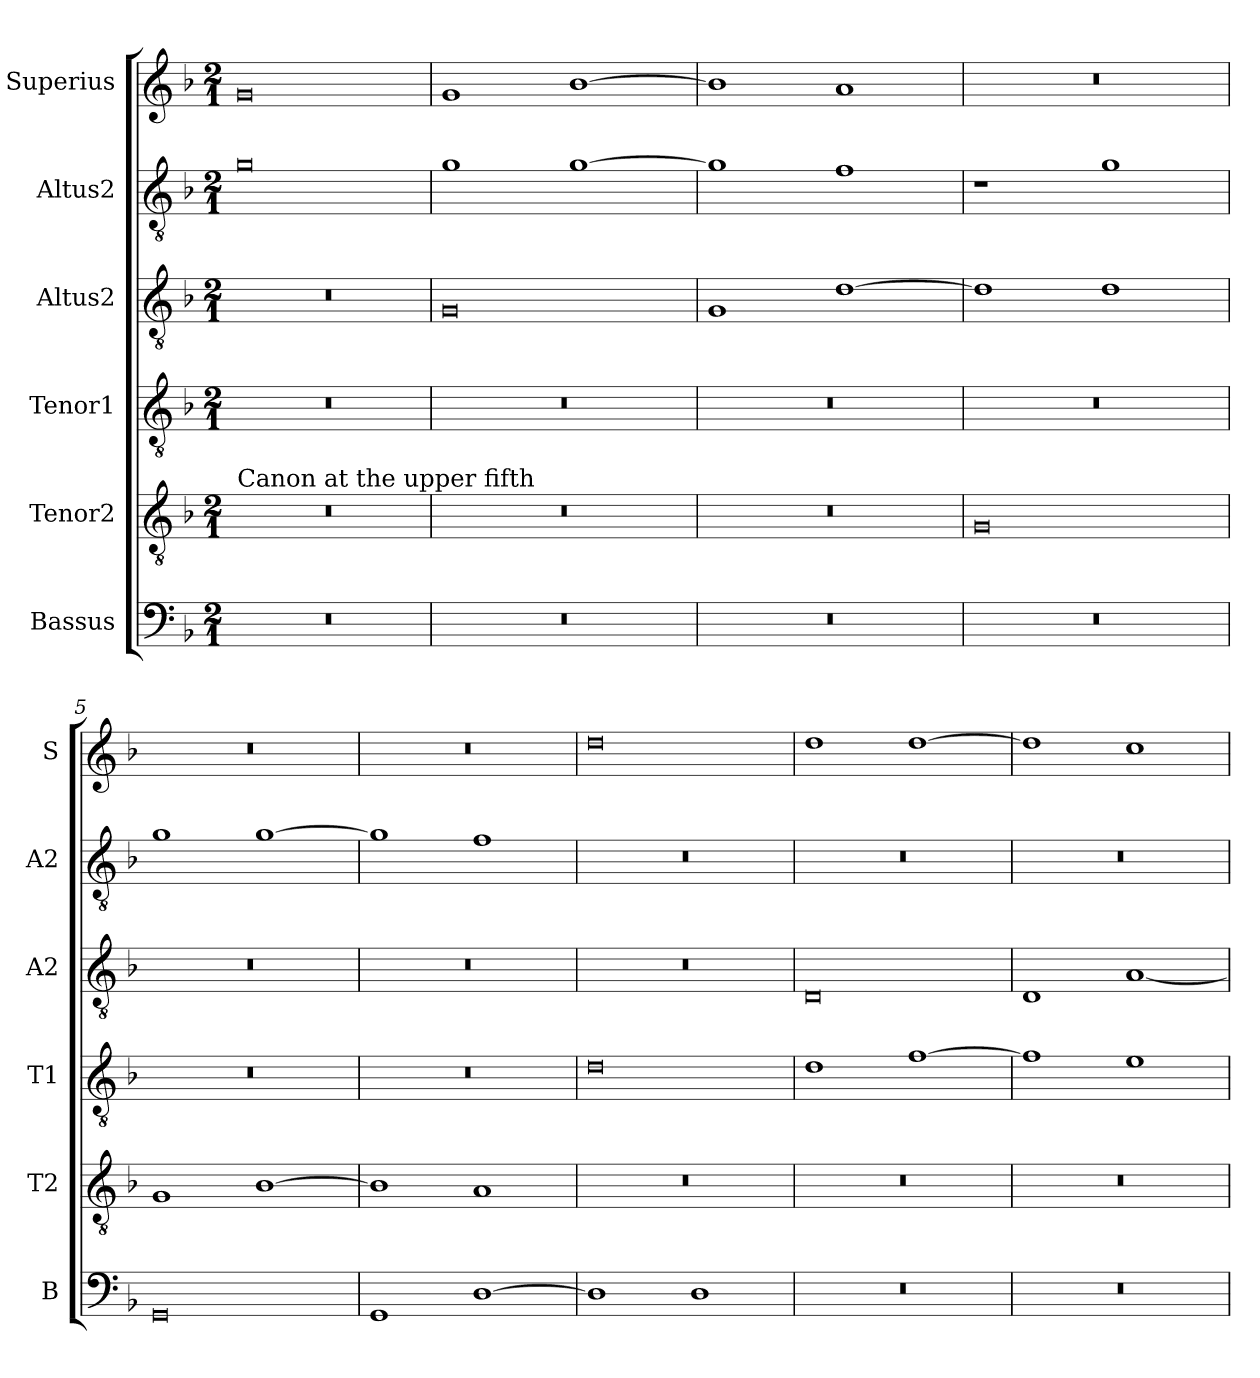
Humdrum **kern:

**kern	**kern	**kern	**kern	**kern	**kern
*part6	*part5	*part4	*part3	*part2	*part1
*staff6	*staff5	*staff4	*staff3	*staff2	*staff1
*I"Bassus	*I"Tenor2	*I"Tenor1	*I"Altus2	*I"Altus2	*I"Superius
*I'B	*I'T2	*I'T1	*I'A2	*I'A2	*I'S
*clefF4	*clefGv2	*clefGv2	*clefGv2	*clefGv2	*clefG2
*k[b-]	*k[b-]	*k[b-]	*k[b-]	*k[b-]	*k[b-]
*M2/1	*M2/1	*M2/1	*M2/1	*M2/1	*M2/1
=1	=1	=1	=1	=1	=1
!	!LO:TX:a:t=Canon at the upper fifth	!	!	!	!
0r	0r	0r	0r	0g	0g
=2	=2	=2	=2	=2	=2
0r	0r	0r	0G	1g	1g
.	.	.	.	[1g	[1b-
=3	=3	=3	=3	=3	=3
0r	0r	0r	1G	1g]	1b-]
.	.	.	[1d	1f	1a
=4	=4	=4	=4	=4	=4
0r	0G	0r	1d]	1r	0r
.	.	.	1d	1g	.
=5	=5	=5	=5	=5	=5
0GG	1G	0r	0r	1g	0r
.	[1B-	.	.	[1g	.
=6	=6	=6	=6	=6	=6
1GG	1B-]	0r	0r	1g]	0r
[1D	1A	.	.	1f	.
=7	=7	=7	=7	=7	=7
1D]	0r	0d	0r	0r	0dd
1D	.	.	.	.	.
=8	=8	=8	=8	=8	=8
0r	0r	1d	0D	0r	1dd
.	.	[1f	.	.	[1dd
=9	=9	=9	=9	=9	=9
0r	0r	1f]	1D	0r	1dd]
.	.	1e	[1A	.	1cc
=	=	=	=	=	=
*-	*-	*-	*-	*-	*-
